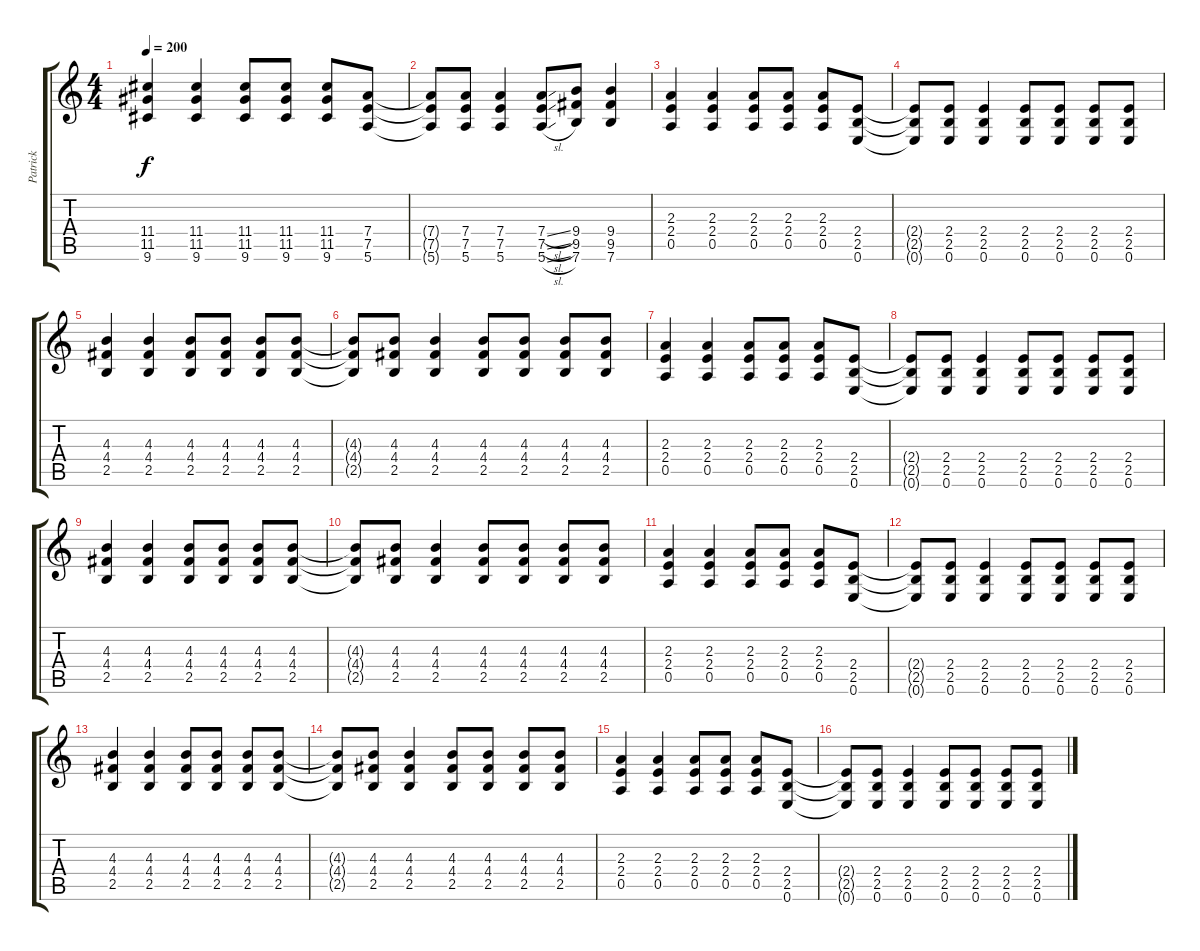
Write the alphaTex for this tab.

\track ("Patrick" "Patrick") {instrument distortionguitar}
\staff {score tabs}
\tuning (E4 B3 G3 D3 A2 E2) {hide}
\ts (4 4)
\tempo 200
\clef g2
\ks c
(11.4 11.5 9.6).4{dy f} (11.4 11.5 9.6).4 (11.4 11.5 9.6).8 (11.4 11.5 9.6).8 (11.4 11.5 9.6).8 (7.4 7.5 5.6).8 |
(7.4{t} 7.5{t} 5.6{t}).8 (7.4 7.5 5.6).8 (7.4 7.5 5.6).4 (7.4{sl} 7.5{sl} 5.6{sl}).8 (9.4 9.5 7.6).8 (9.4 9.5 7.6).4 |
(2.3 2.4 0.5).4 (2.3 2.4 0.5).4 (2.3 2.4 0.5).8 (2.3 2.4 0.5).8 (2.3 2.4 0.5).8 (2.4 2.5 0.6).8 |
(2.4{t} 2.5{t} 0.6{t}).8 (2.4 2.5 0.6).8 (2.4 2.5 0.6).4 (2.4 2.5 0.6).8 (2.4 2.5 0.6).8 (2.4 2.5 0.6).8 (2.4 2.5 0.6).8 |
(4.3 4.4 2.5).4 (4.3 4.4 2.5).4 (4.3 4.4 2.5).8 (4.3 4.4 2.5).8 (4.3 4.4 2.5).8 (4.3 4.4 2.5).8 |
(4.3{t} 4.4{t} 2.5{t}).8 (4.3 4.4 2.5).8 (4.3 4.4 2.5).4 (4.3 4.4 2.5).8 (4.3 4.4 2.5).8 (4.3 4.4 2.5).8 (4.3 4.4 2.5).8 |
(2.3 2.4 0.5).4 (2.3 2.4 0.5).4 (2.3 2.4 0.5).8 (2.3 2.4 0.5).8 (2.3 2.4 0.5).8 (2.4 2.5 0.6).8 |
(2.4{t} 2.5{t} 0.6{t}).8 (2.4 2.5 0.6).8 (2.4 2.5 0.6).4 (2.4 2.5 0.6).8 (2.4 2.5 0.6).8 (2.4 2.5 0.6).8 (2.4 2.5 0.6).8 |
(4.3 4.4 2.5).4 (4.3 4.4 2.5).4 (4.3 4.4 2.5).8 (4.3 4.4 2.5).8 (4.3 4.4 2.5).8 (4.3 4.4 2.5).8 |
(4.3{t} 4.4{t} 2.5{t}).8 (4.3 4.4 2.5).8 (4.3 4.4 2.5).4 (4.3 4.4 2.5).8 (4.3 4.4 2.5).8 (4.3 4.4 2.5).8 (4.3 4.4 2.5).8 |
(2.3 2.4 0.5).4 (2.3 2.4 0.5).4 (2.3 2.4 0.5).8 (2.3 2.4 0.5).8 (2.3 2.4 0.5).8 (2.4 2.5 0.6).8 |
(2.4{t} 2.5{t} 0.6{t}).8 (2.4 2.5 0.6).8 (2.4 2.5 0.6).4 (2.4 2.5 0.6).8 (2.4 2.5 0.6).8 (2.4 2.5 0.6).8 (2.4 2.5 0.6).8 |
(4.3 4.4 2.5).4 (4.3 4.4 2.5).4 (4.3 4.4 2.5).8 (4.3 4.4 2.5).8 (4.3 4.4 2.5).8 (4.3 4.4 2.5).8 |
(4.3{t} 4.4{t} 2.5{t}).8 (4.3 4.4 2.5).8 (4.3 4.4 2.5).4 (4.3 4.4 2.5).8 (4.3 4.4 2.5).8 (4.3 4.4 2.5).8 (4.3 4.4 2.5).8 |
(2.3 2.4 0.5).4 (2.3 2.4 0.5).4 (2.3 2.4 0.5).8 (2.3 2.4 0.5).8 (2.3 2.4 0.5).8 (2.4 2.5 0.6).8 |
(2.4{t} 2.5{t} 0.6{t}).8 (2.4 2.5 0.6).8 (2.4 2.5 0.6).4 (2.4 2.5 0.6).8 (2.4 2.5 0.6).8 (2.4 2.5 0.6).8 (2.4 2.5 0.6).8
